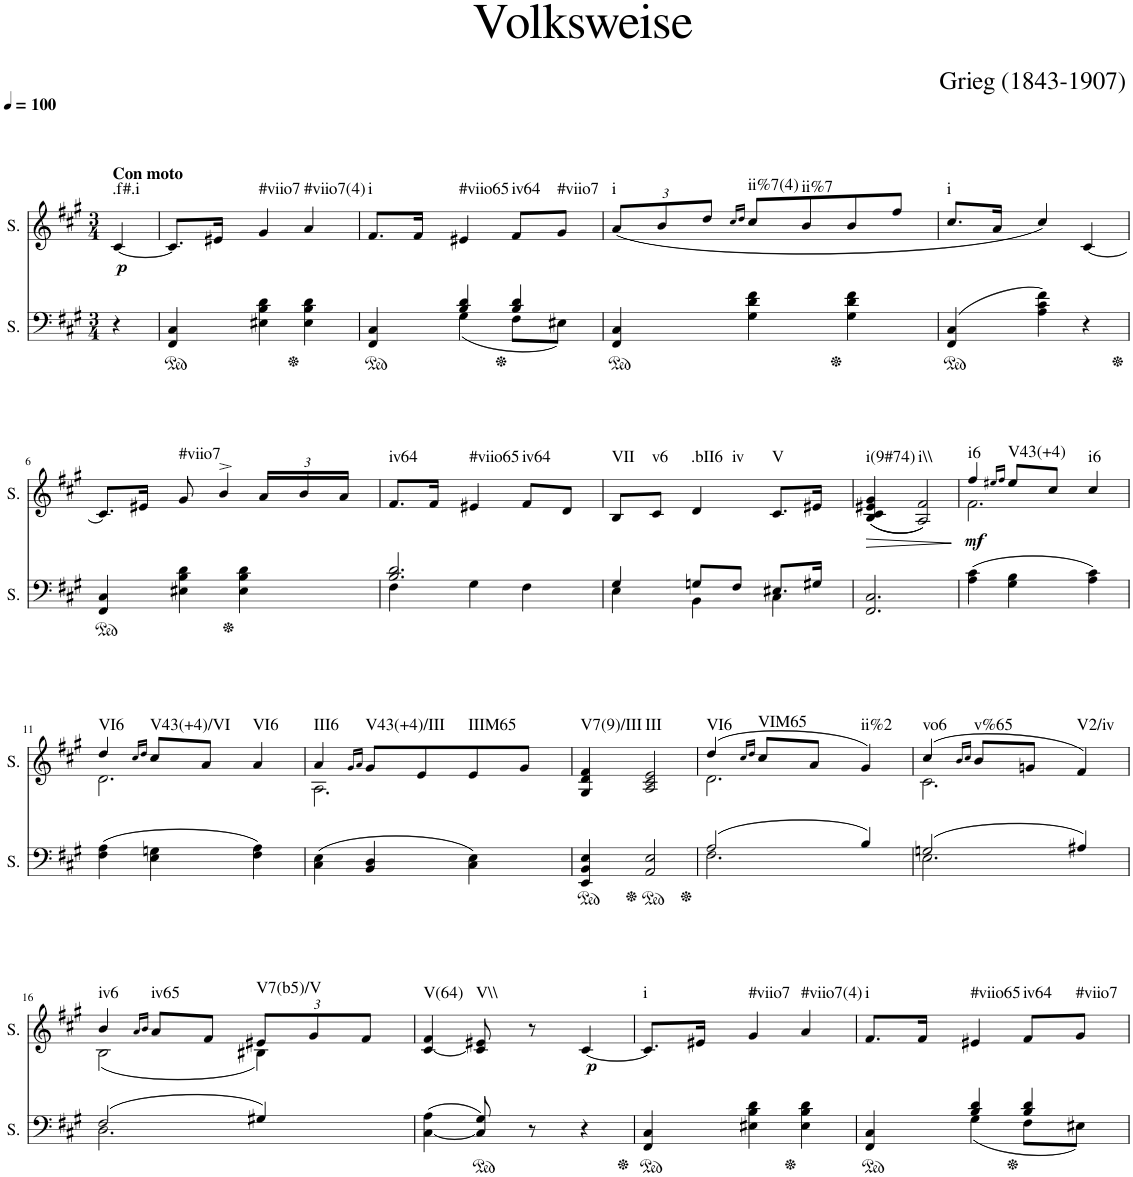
**kern	**kern	**dynam	**harte
*part2	*part1	*part1	*part1
*staff2	*staff1	*staff1	*
*I"S.	*I"S.	*	*
*I'S.	*I'S.	*	*
*clefF4	*clefG2	*	*
*k[f#c#g#]	*k[f#c#g#]	*	*
*M3/4	*M3/4	*	*
*MM100	*MM100	*	*
=1	=1	=1	=1
!	!LO:TX:a:B:t=Con moto	!	!
!	!	!LO:DY:b	!LO:H:kt=.f#.i
4r	[4c#/	p	N
=2	=2	=2	=2
*ped	*	*	*
4FF#/ 4C#/	8.c#/L]	.	.
.	16e#X/Jk	.	.
!	!	!	!LO:H:kt=#viio7
4E#X\ 4B\ 4d\	4g#/	.	N
*Xped	*	*	*
!	!	!	!LO:H:kt=#viio7(4)
4E#\ 4B\ 4d\	4a/	.	N
=3	=3	=3	=3
*ped	*	*	*
*^	*	*	*
!	!	!	!	!LO:H:kt=i
4FF#/ 4C#/	4ryy	8.f#/L	.	N
.	.	16f#/Jk	.	.
!	!	!	!	!LO:H:kt=#viio65
4B/ 4d/	(4G#\	4e#X/	.	N
*Xped	*	*	*	*
!	!	!	!	!LO:H:kt=iv64
4B/ 4d/	8F#\L	8f#/L	.	N
!	!	!	!	!LO:H:kt=#viio7
.	8E#X\J)	8g#/J	.	N
*v	*v	*	*	*
=4	=4	=4	=4
*ped	*	*	*
*	*Xbrackettup	*	*
*^	*	*	*
!	!	!	!	!LO:H:kt=i
*v	*v	*	*	*
4FF#/ 4C#/	(12a/L	.	N
.	12b/	.	.
.	12dd/J	.	.
.	16qcc#/LL	.	.
.	16qdd/JJ	.	.
!	!	!	!LO:H:kt=ii%7(4)
4G#\ 4d\ 4f#\	8cc#/L	.	N
!	!	!	!LO:H:kt=ii%7
.	8b/	.	N
*Xped	*	*	*
4G#\ 4d\ 4f#\	8b/	.	.
.	8ff#/J	.	.
=5	=5	=5	=5
*ped	*	*	*
!	!	!	!LO:H:kt=i
(4FF#/ 4C#/	8.cc#/L	.	N
.	16a/Jk	.	.
4A\ 4c#\ 4f#\)	4cc#/)	.	.
4r	[4c#/	.	.
!!LO:LB:g=z
=6	=6	=6	=6
*Xped	*	*	*
*ped	*	*	*
4FF#/ 4C#/	8.c#/L]	.	.
.	16e#X/Jk	.	.
!	!	!	!LO:H:kt=#viio7
4E#X\ 4B\ 4d\	8g#/	.	N
.	4b^>/	.	.
*Xped	*	*	*
4E#\ 4B\ 4d\	.	.	.
.	24a/LL	.	.
.	24b/	.	.
.	24a/JJ	.	.
=7	=7	=7	=7
*^	*	*	*
!	!	!	!	!LO:H:kt=iv64
2.B/ 2.d/	4F#\	8.f#/L	.	N
.	.	16f#/Jk	.	.
!	!	!	!	!LO:H:kt=#viio65
.	4G#\	4e#X/	.	N
!	!	!	!	!LO:H:kt=iv64
.	4F#\	8f#/L	.	N
.	.	8d/J	.	.
=8	=8	=8	=8	=8
!	!	!	!	!LO:H:kt=VII
4G#/	4E\	8B/L	.	N
!	!	!	!	!LO:H:kt=v6
.	.	8c#/J	.	N
!	!	!	!	!LO:H:n=1:kt=.bII6
!	!	!	!	!LO:H:n=2:kt=iv
8Gn/L	4BB\	4d/	.	N N
8F#/J	.	.	.	.
!	!	!	!	!LO:H:kt=V
8.E#X/L	4C#\	8.c#/L	.	N
16G#X/Jk	.	16e#X/Jk	.	.
*v	*v	*	*	*
=9	=9	=9	=9
!	!	!LO:HP:b	!LO:H:kt=i(9#74)
2.FF#/ 2.C#/	((4B/ 4c#/ 4e#X/ 4g#/	>	N
!	!	!	!LO:H:kt=i\\
.	2A/ 2f#/))	.	N
.	.	]	.
=10	=10	=10	=10
*	*^	*	*
!	!	!	!LO:DY:b	!LO:H:kt=i6
(4A\ 4c#\	4ff#/	2.f#\	mf	N
.	16qee#X/LL	.	.	.
.	16qff#/JJ	.	.	.
!	!	!	!	!LO:H:kt=V43(+4)
4G#\ 4B\	8ee#/L	.	.	N
.	8cc#/J	.	.	.
!	!	!	!	!LO:H:kt=i6
4A\ 4c#\)	4cc#/	.	.	N
!!LO:LB:g=z	!!
=11	=11	=11	=11	=11
!	!	!	!	!LO:H:kt=VI6
(4F#\ 4A\	4dd/	2.d\	.	N
.	16qcc#/LL	.	.	.
.	16qdd/JJ	.	.	.
!	!	!	!	!LO:H:kt=V43(+4)/VI
4E\ 4Gn\	8cc#/L	.	.	N
.	8a/J	.	.	.
!	!	!	!	!LO:H:kt=VI6
4F#\ 4A\)	4a/	.	.	N
=12	=12	=12	=12	=12
!	!	!	!	!LO:H:kt=III6
(4C#\ 4E\	4a/	2.A\	.	N
.	16qg#/LL	.	.	.
.	16qa/JJ	.	.	.
!	!	!	!	!LO:H:kt=V43(+4)/III
4BB/ 4D/	8g#/L	.	.	N
.	8e/	.	.	.
!	!	!	!	!LO:H:kt=IIIM65
4C#\ 4E\)	8e/	.	.	N
.	8g#/J	.	.	.
*	*v	*v	*	*
=13	=13	=13	=13
*ped	*	*	*
!	!	!	!LO:H:kt=V7(9)/III
4EE/ 4BB/ 4E/	4G#/ 4d/ 4f#/	.	N
*Xped	*	*	*
*ped	*	*	*
!	!	!	!LO:H:kt=III
2AA/ 2E/	2A/ 2c#/ 2e/	.	N
=14	=14	=14	=14
*Xped	*	*	*
*^	*^	*	*
!	!	!	!	!	!LO:H:kt=VI6
(2A/	2.F#\	(4dd/	2.d\	.	N
.	.	16qcc#/LL	.	.	.
.	.	16qdd/JJ	.	.	.
!	!	!	!	!	!LO:H:kt=VIM65
.	.	8cc#/L	.	.	N
.	.	8a/J	.	.	.
!	!	!	!	!	!LO:H:kt=ii%2
4B/)	.	4g#/)	.	.	N
=15	=15	=15	=15	=15	=15
!	!	!	!	!	!LO:H:kt=vo6
(2Gn/	2.E\	(4cc#/	2.c#\	.	N
.	.	16qb/LL	.	.	.
.	.	16qcc#/JJ	.	.	.
!	!	!	!	!	!LO:H:kt=v%65
.	.	8b/L	.	.	N
.	.	8gn/J	.	.	.
!	!	!	!	!	!LO:H:kt=V2/iv
4A#X/)	.	4f#/)	.	.	N
!!LO:LB:g=z	!!
=16	=16	=16	=16	=16	=16
!	!	!	!	!	!LO:H:kt=iv6
(2F#/	2.D\	4b/	(2B\	.	N
.	.	16qa/LL	.	.	.
.	.	16qb/JJ	.	.	.
!	!	!	!	!	!LO:H:kt=iv65
.	.	8a/L	.	.	N
.	.	8f#/J	.	.	.
!	!	!	!	!	!LO:H:kt=V7(b5)/V
4G#X/)	.	12e#X/L	4B#X\)	.	N
.	.	12g#/	.	.	.
.	.	12f#/J	.	.	.
*v	*v	*	*	*	*
*	*v	*v	*	*
=17	=17	=17	=17
!	!	!	!LO:H:kt=V(64)
([4C#\ 4A\	[4c#/ 4f#/	.	N
*ped	*	*	*
!	!	!	!LO:H:kt=V\\
8C#/] 8G#/)	8c#/] 8e#X/	.	N
8r	8r	.	.
!	!	!LO:DY:b	!
4r	[4c#/	p	.
=18	=18	=18	=18
*Xped	*	*	*
*ped	*	*	*
!	!	!	!LO:H:kt=i
4FF#/ 4C#/	8.c#/L]	.	N
.	16e#X/Jk	.	.
!	!	!	!LO:H:kt=#viio7
4E#X\ 4B\ 4d\	4g#/	.	N
*Xped	*	*	*
!	!	!	!LO:H:kt=#viio7(4)
4E#\ 4B\ 4d\	4a/	.	N
=19	=19	=19	=19
*ped	*	*	*
*^	*	*	*
!	!	!	!	!LO:H:kt=i
4FF#/ 4C#/	4ryy	8.f#/L	.	N
.	.	16f#/Jk	.	.
!	!	!	!	!LO:H:kt=#viio65
4B/ 4d/	(4G#\	4e#X/	.	N
*Xped	*	*	*	*
!	!	!	!	!LO:H:kt=iv64
4B/ 4d/	8F#\L	8f#/L	.	N
!	!	!	!	!LO:H:kt=#viio7
.	8E#X\J)	8g#/J	.	N
*v	*v	*	*	*
=	=	=	=
*-	*-	*-	*-
